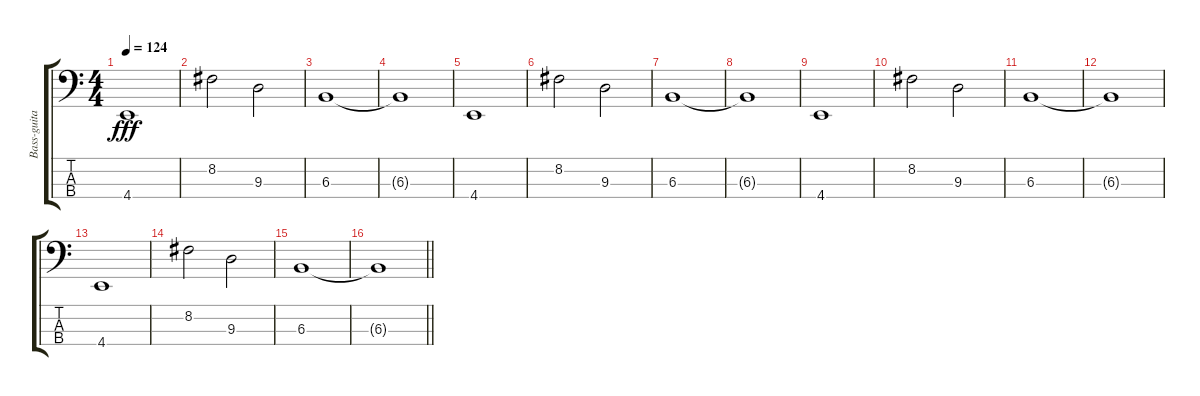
\track ("Bass-guitar (Bergelmir)" "Bass-guita") {instrument electricbassfinger}
\staff {score tabs}
\tuning (Eb2 Bb1 F1 C1) {hide}
\ts (4 4)
\tempo 124
\clef f4
\ks c
4.4.1{dy fff} |
8.2.2 9.3.2 |
6.3.1 |
6.3{t}.1 |
4.4.1 |
8.2.2 9.3.2 |
6.3.1 |
6.3{t}.1 |
4.4.1 |
8.2.2 9.3.2 |
6.3.1 |
6.3{t}.1 |
4.4.1 |
8.2.2 9.3.2 |
6.3.1 |
\barLineRight lightlight
6.3{t}.1
